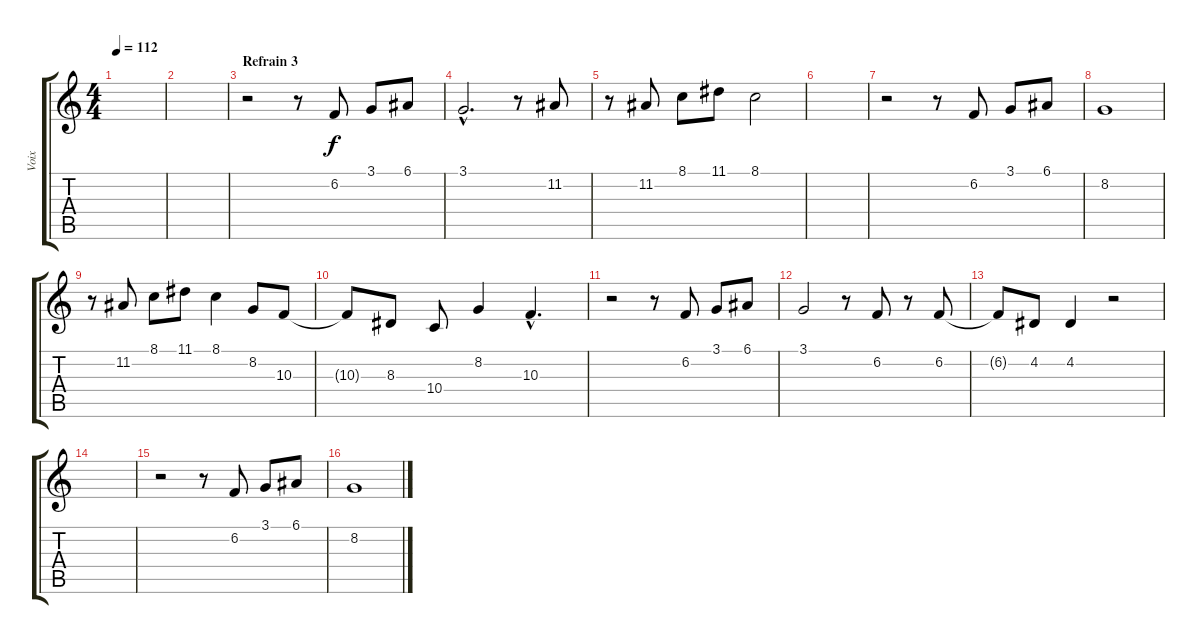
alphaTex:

\track ("Voix" "Voix") {instrument flute}
\staff {score tabs}
\tuning (E4 B3 G3 D3 A2 E2) {hide}
\ts (4 4)
\tempo 112
\clef g2
\ks c
|
|
\section ("" "Refrain 3")
r.2 r.8 6.2.8 3.1.8 6.1.8 |
3.1{hac}.2{d} r.8 11.2.8 |
r.8 11.2.8 8.1.8 11.1.8 8.1.2 |
|
r.2 r.8 6.2.8 3.1.8 6.1.8 |
8.2.1 |
r.8 11.2.8 8.1.8 11.1.8 8.1.4 8.2.8 10.3.8 |
10.3{t}.8 8.3.8 10.4.8 8.2.4 10.3{hac}.4{d} |
r.2 r.8 6.2.8 3.1.8 6.1.8 |
3.1.2 r.8 6.2.8 r.8 6.2.8 |
6.2{t}.8 4.2.8 4.2.4 r.2 |
|
r.2 r.8 6.2.8 3.1.8 6.1.8 |
8.2.1
